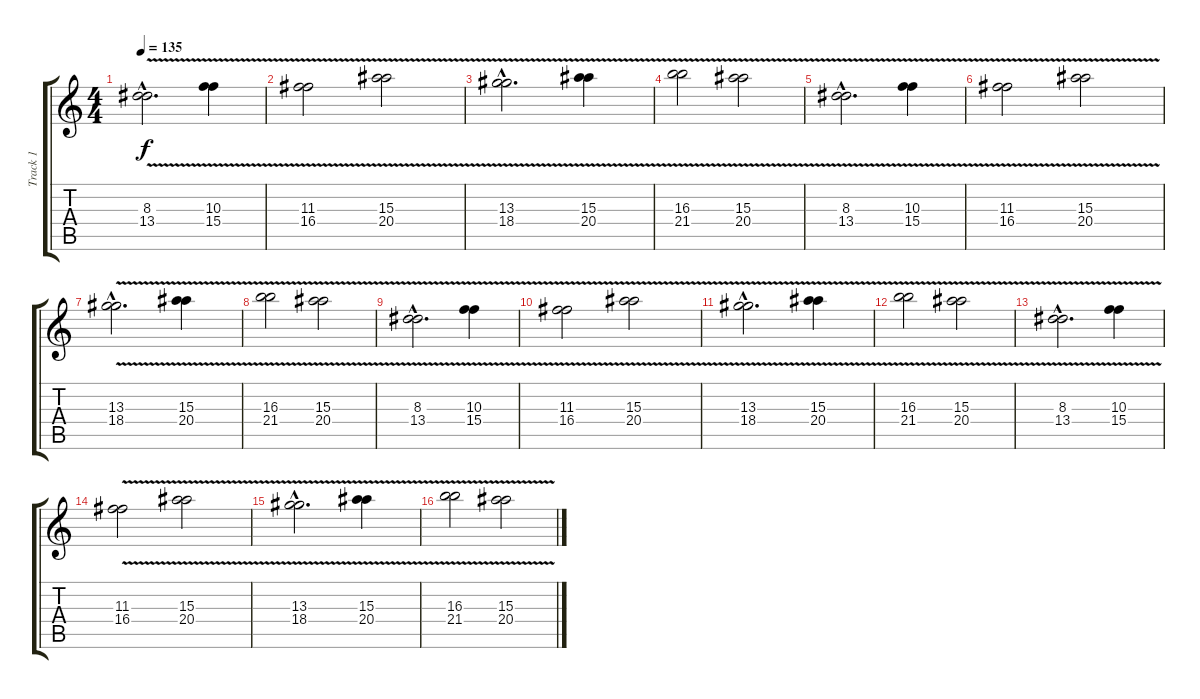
\track ("Track 1" "Track 1") {instrument distortionguitar}
\staff {score tabs}
\tuning (E4 B3 G3 D3 A2 D2) {hide}
\ts (4 4)
\tempo 135
\clef g2
\ks c
(8.3{hac} 13.4{v hac}).2{d dy f instrument distortionguitar} (10.3 15.4{v}).4 |
(11.3 16.4{v}).2 (15.3 20.4{v}).2 |
(13.3{hac} 18.4{v hac}).2{d} (15.3 20.4{v}).4 |
(16.3 21.4{v}).2 (15.3 20.4{v}).2 |
(8.3{hac} 13.4{v hac}).2{d} (10.3 15.4{v}).4 |
(11.3 16.4{v}).2 (15.3 20.4{v}).2 |
(13.3{hac} 18.4{v hac}).2{d} (15.3 20.4{v}).4 |
(16.3 21.4{v}).2 (15.3 20.4{v}).2 |
(8.3{hac} 13.4{v hac}).2{d} (10.3 15.4{v}).4 |
(11.3 16.4{v}).2 (15.3 20.4{v}).2 |
(13.3{hac} 18.4{v hac}).2{d} (15.3 20.4{v}).4 |
(16.3 21.4{v}).2 (15.3 20.4{v}).2 |
(8.3{hac} 13.4{v hac}).2{d} (10.3 15.4{v}).4 |
(11.3 16.4{v}).2 (15.3 20.4{v}).2 |
(13.3{hac} 18.4{v hac}).2{d} (15.3 20.4{v}).4 |
(16.3 21.4{v}).2 (15.3 20.4{v}).2
